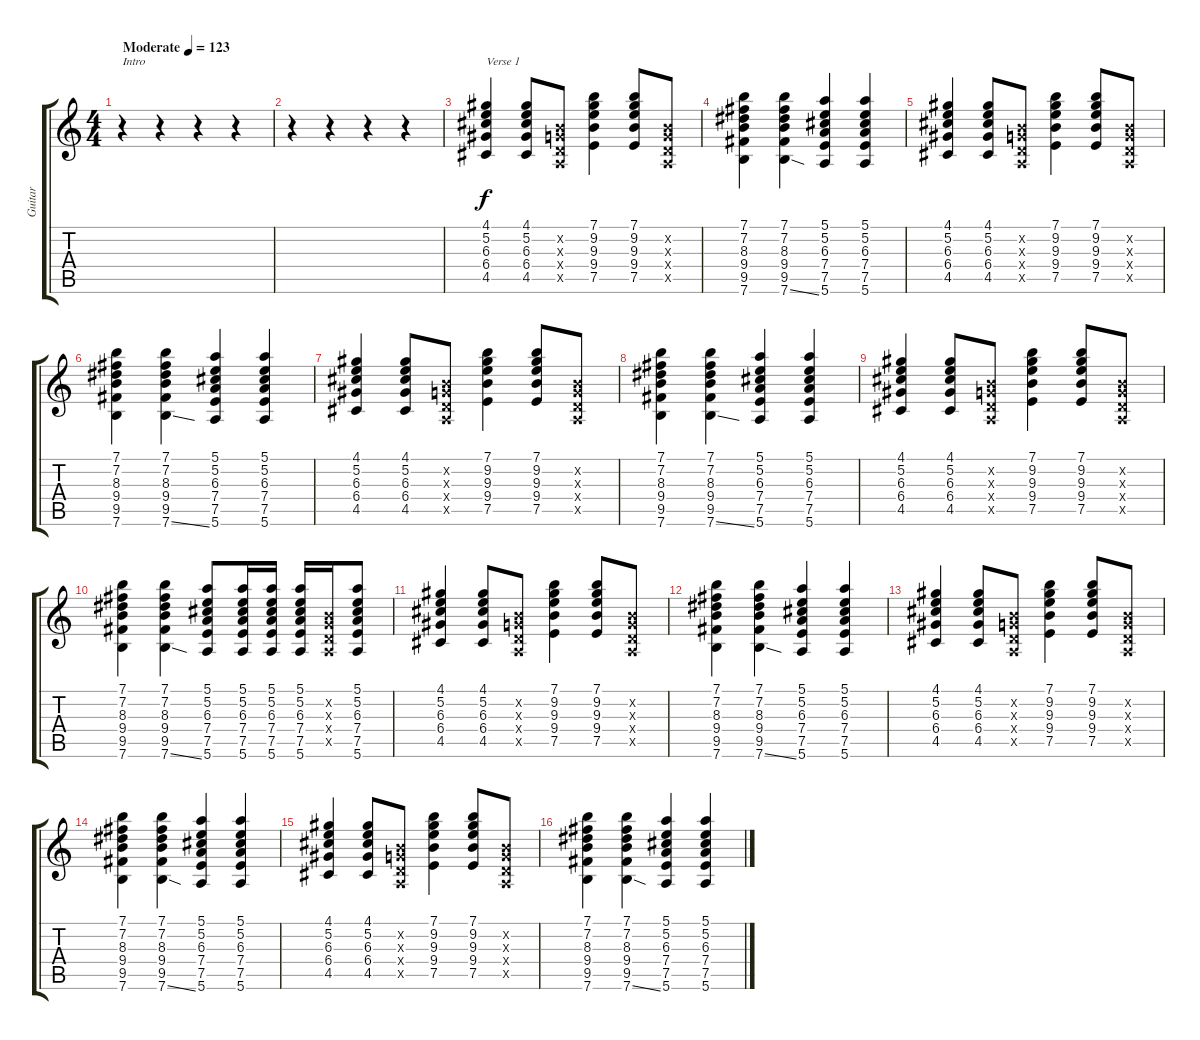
\track ("Guitar" "Guitar") {instrument distortionguitar}
\staff {score tabs}
\tuning (E4 B3 G3 D3 A2 E2) {hide}
\ts (4 4)
\tempo (123 "Moderate")
\clef g2
\ks c
r.4{txt "Intro" dy f instrument distortionguitar} r.4 r.4 r.4 |
r.4 r.4 r.4 r.4 |
(4.1 5.2 6.3 6.4 4.5).4{txt "Verse 1"} (4.1 5.2 6.3 6.4 4.5).8 (0.2{x} 0.3{x} 0.4{x} 0.5{x}).8 (7.1 9.2 9.3 9.4 7.5).4 (7.1 9.2 9.3 9.4 7.5).8 (0.2{x} 0.3{x} 0.4{x} 0.5{x}).8 |
(7.1 7.2 8.3 9.4 9.5 7.6).4 (7.1 7.2 8.3 9.4 9.5 7.6{ss}).4 (5.1 5.2 6.3 7.4 7.5 5.6).4 (5.1 5.2 6.3 7.4 7.5 5.6).4 |
(4.1 5.2 6.3 6.4 4.5).4 (4.1 5.2 6.3 6.4 4.5).8 (0.2{x} 0.3{x} 0.4{x} 0.5{x}).8 (7.1 9.2 9.3 9.4 7.5).4 (7.1 9.2 9.3 9.4 7.5).8 (0.2{x} 0.3{x} 0.4{x} 0.5{x}).8 |
(7.1 7.2 8.3 9.4 9.5 7.6).4 (7.1 7.2 8.3 9.4 9.5 7.6{ss}).4 (5.1 5.2 6.3 7.4 7.5 5.6).4 (5.1 5.2 6.3 7.4 7.5 5.6).4 |
(4.1 5.2 6.3 6.4 4.5).4 (4.1 5.2 6.3 6.4 4.5).8 (0.2{x} 0.3{x} 0.4{x} 0.5{x}).8 (7.1 9.2 9.3 9.4 7.5).4 (7.1 9.2 9.3 9.4 7.5).8 (0.2{x} 0.3{x} 0.4{x} 0.5{x}).8 |
(7.1 7.2 8.3 9.4 9.5 7.6).4 (7.1 7.2 8.3 9.4 9.5 7.6{ss}).4 (5.1 5.2 6.3 7.4 7.5 5.6).4 (5.1 5.2 6.3 7.4 7.5 5.6).4 |
(4.1 5.2 6.3 6.4 4.5).4 (4.1 5.2 6.3 6.4 4.5).8 (0.2{x} 0.3{x} 0.4{x} 0.5{x}).8 (7.1 9.2 9.3 9.4 7.5).4 (7.1 9.2 9.3 9.4 7.5).8 (0.2{x} 0.3{x} 0.4{x} 0.5{x}).8 |
(7.1 7.2 8.3 9.4 9.5 7.6).4 (7.1 7.2 8.3 9.4 9.5 7.6{ss}).4 (5.1 5.2 6.3 7.4 7.5 5.6).8 (5.1 5.2 6.3 7.4 7.5 5.6).16 (5.1 5.2 6.3 7.4 7.5 5.6).16 (5.1 5.2 6.3 7.4 7.5 5.6).16 (0.2{x} 0.3{x} 0.4{x} 0.5{x}).16 (5.1 5.2 6.3 7.4 7.5 5.6).8 |
(4.1 5.2 6.3 6.4 4.5).4 (4.1 5.2 6.3 6.4 4.5).8 (0.2{x} 0.3{x} 0.4{x} 0.5{x}).8 (7.1 9.2 9.3 9.4 7.5).4 (7.1 9.2 9.3 9.4 7.5).8 (0.2{x} 0.3{x} 0.4{x} 0.5{x}).8 |
(7.1 7.2 8.3 9.4 9.5 7.6).4 (7.1 7.2 8.3 9.4 9.5 7.6{ss}).4 (5.1 5.2 6.3 7.4 7.5 5.6).4 (5.1 5.2 6.3 7.4 7.5 5.6).4 |
(4.1 5.2 6.3 6.4 4.5).4 (4.1 5.2 6.3 6.4 4.5).8 (0.2{x} 0.3{x} 0.4{x} 0.5{x}).8 (7.1 9.2 9.3 9.4 7.5).4 (7.1 9.2 9.3 9.4 7.5).8 (0.2{x} 0.3{x} 0.4{x} 0.5{x}).8 |
(7.1 7.2 8.3 9.4 9.5 7.6).4 (7.1 7.2 8.3 9.4 9.5 7.6{ss}).4 (5.1 5.2 6.3 7.4 7.5 5.6).4 (5.1 5.2 6.3 7.4 7.5 5.6).4 |
(4.1 5.2 6.3 6.4 4.5).4 (4.1 5.2 6.3 6.4 4.5).8 (0.2{x} 0.3{x} 0.4{x} 0.5{x}).8 (7.1 9.2 9.3 9.4 7.5).4 (7.1 9.2 9.3 9.4 7.5).8 (0.2{x} 0.3{x} 0.4{x} 0.5{x}).8 |
(7.1 7.2 8.3 9.4 9.5 7.6).4 (7.1 7.2 8.3 9.4 9.5 7.6{ss}).4 (5.1 5.2 6.3 7.4 7.5 5.6).4 (5.1 5.2 6.3 7.4 7.5 5.6).4
